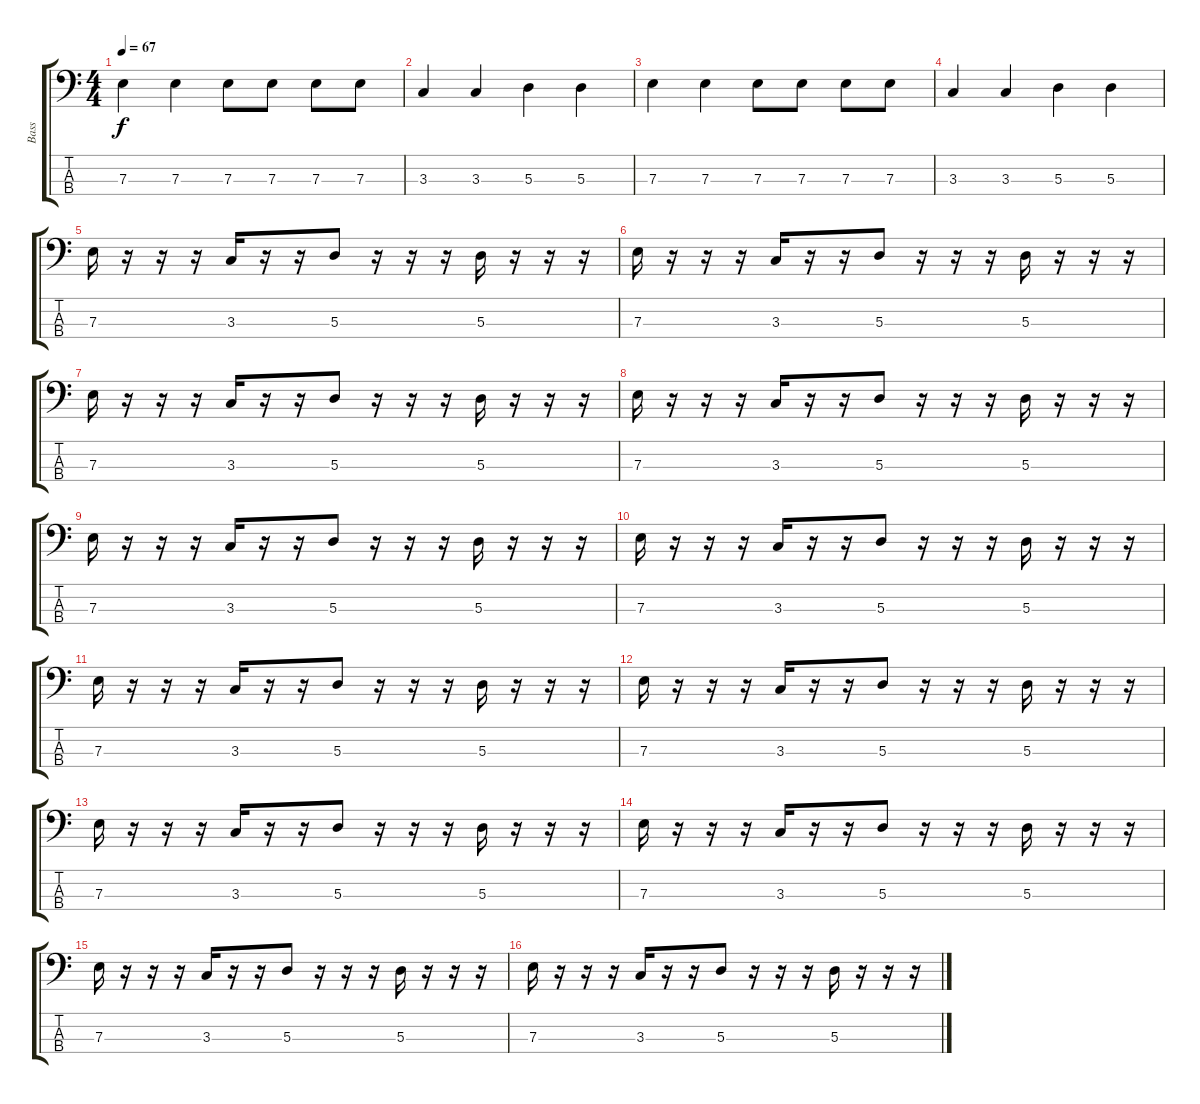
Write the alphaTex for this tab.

\track ("Bass" "Bass") {instrument electricbassfinger}
\staff {score tabs}
\tuning (G2 D2 A1 E1) {hide}
\ts (4 4)
\tempo 67
\clef f4
\ks c
7.3.4{dy f} 7.3.4 7.3.8 7.3.8 7.3.8 7.3.8 |
3.3.4 3.3.4 5.3.4 5.3.4 |
7.3.4 7.3.4 7.3.8 7.3.8 7.3.8 7.3.8 |
3.3.4 3.3.4 5.3.4 5.3.4 |
7.3.16 r.16 r.16 r.16 3.3.16 r.16 r.16 5.3.8 r.16 r.16 r.16 5.3.16 r.16 r.16 r.16 |
7.3.16 r.16 r.16 r.16 3.3.16 r.16 r.16 5.3.8 r.16 r.16 r.16 5.3.16 r.16 r.16 r.16 |
7.3.16 r.16 r.16 r.16 3.3.16 r.16 r.16 5.3.8 r.16 r.16 r.16 5.3.16 r.16 r.16 r.16 |
7.3.16 r.16 r.16 r.16 3.3.16 r.16 r.16 5.3.8 r.16 r.16 r.16 5.3.16 r.16 r.16 r.16 |
7.3.16 r.16 r.16 r.16 3.3.16 r.16 r.16 5.3.8 r.16 r.16 r.16 5.3.16 r.16 r.16 r.16 |
7.3.16 r.16 r.16 r.16 3.3.16 r.16 r.16 5.3.8 r.16 r.16 r.16 5.3.16 r.16 r.16 r.16 |
7.3.16 r.16 r.16 r.16 3.3.16 r.16 r.16 5.3.8 r.16 r.16 r.16 5.3.16 r.16 r.16 r.16 |
7.3.16 r.16 r.16 r.16 3.3.16 r.16 r.16 5.3.8 r.16 r.16 r.16 5.3.16 r.16 r.16 r.16 |
7.3.16 r.16 r.16 r.16 3.3.16 r.16 r.16 5.3.8 r.16 r.16 r.16 5.3.16 r.16 r.16 r.16 |
7.3.16 r.16 r.16 r.16 3.3.16 r.16 r.16 5.3.8 r.16 r.16 r.16 5.3.16 r.16 r.16 r.16 |
7.3.16 r.16 r.16 r.16 3.3.16 r.16 r.16 5.3.8 r.16 r.16 r.16 5.3.16 r.16 r.16 r.16 |
7.3.16 r.16 r.16 r.16 3.3.16 r.16 r.16 5.3.8 r.16 r.16 r.16 5.3.16 r.16 r.16 r.16
